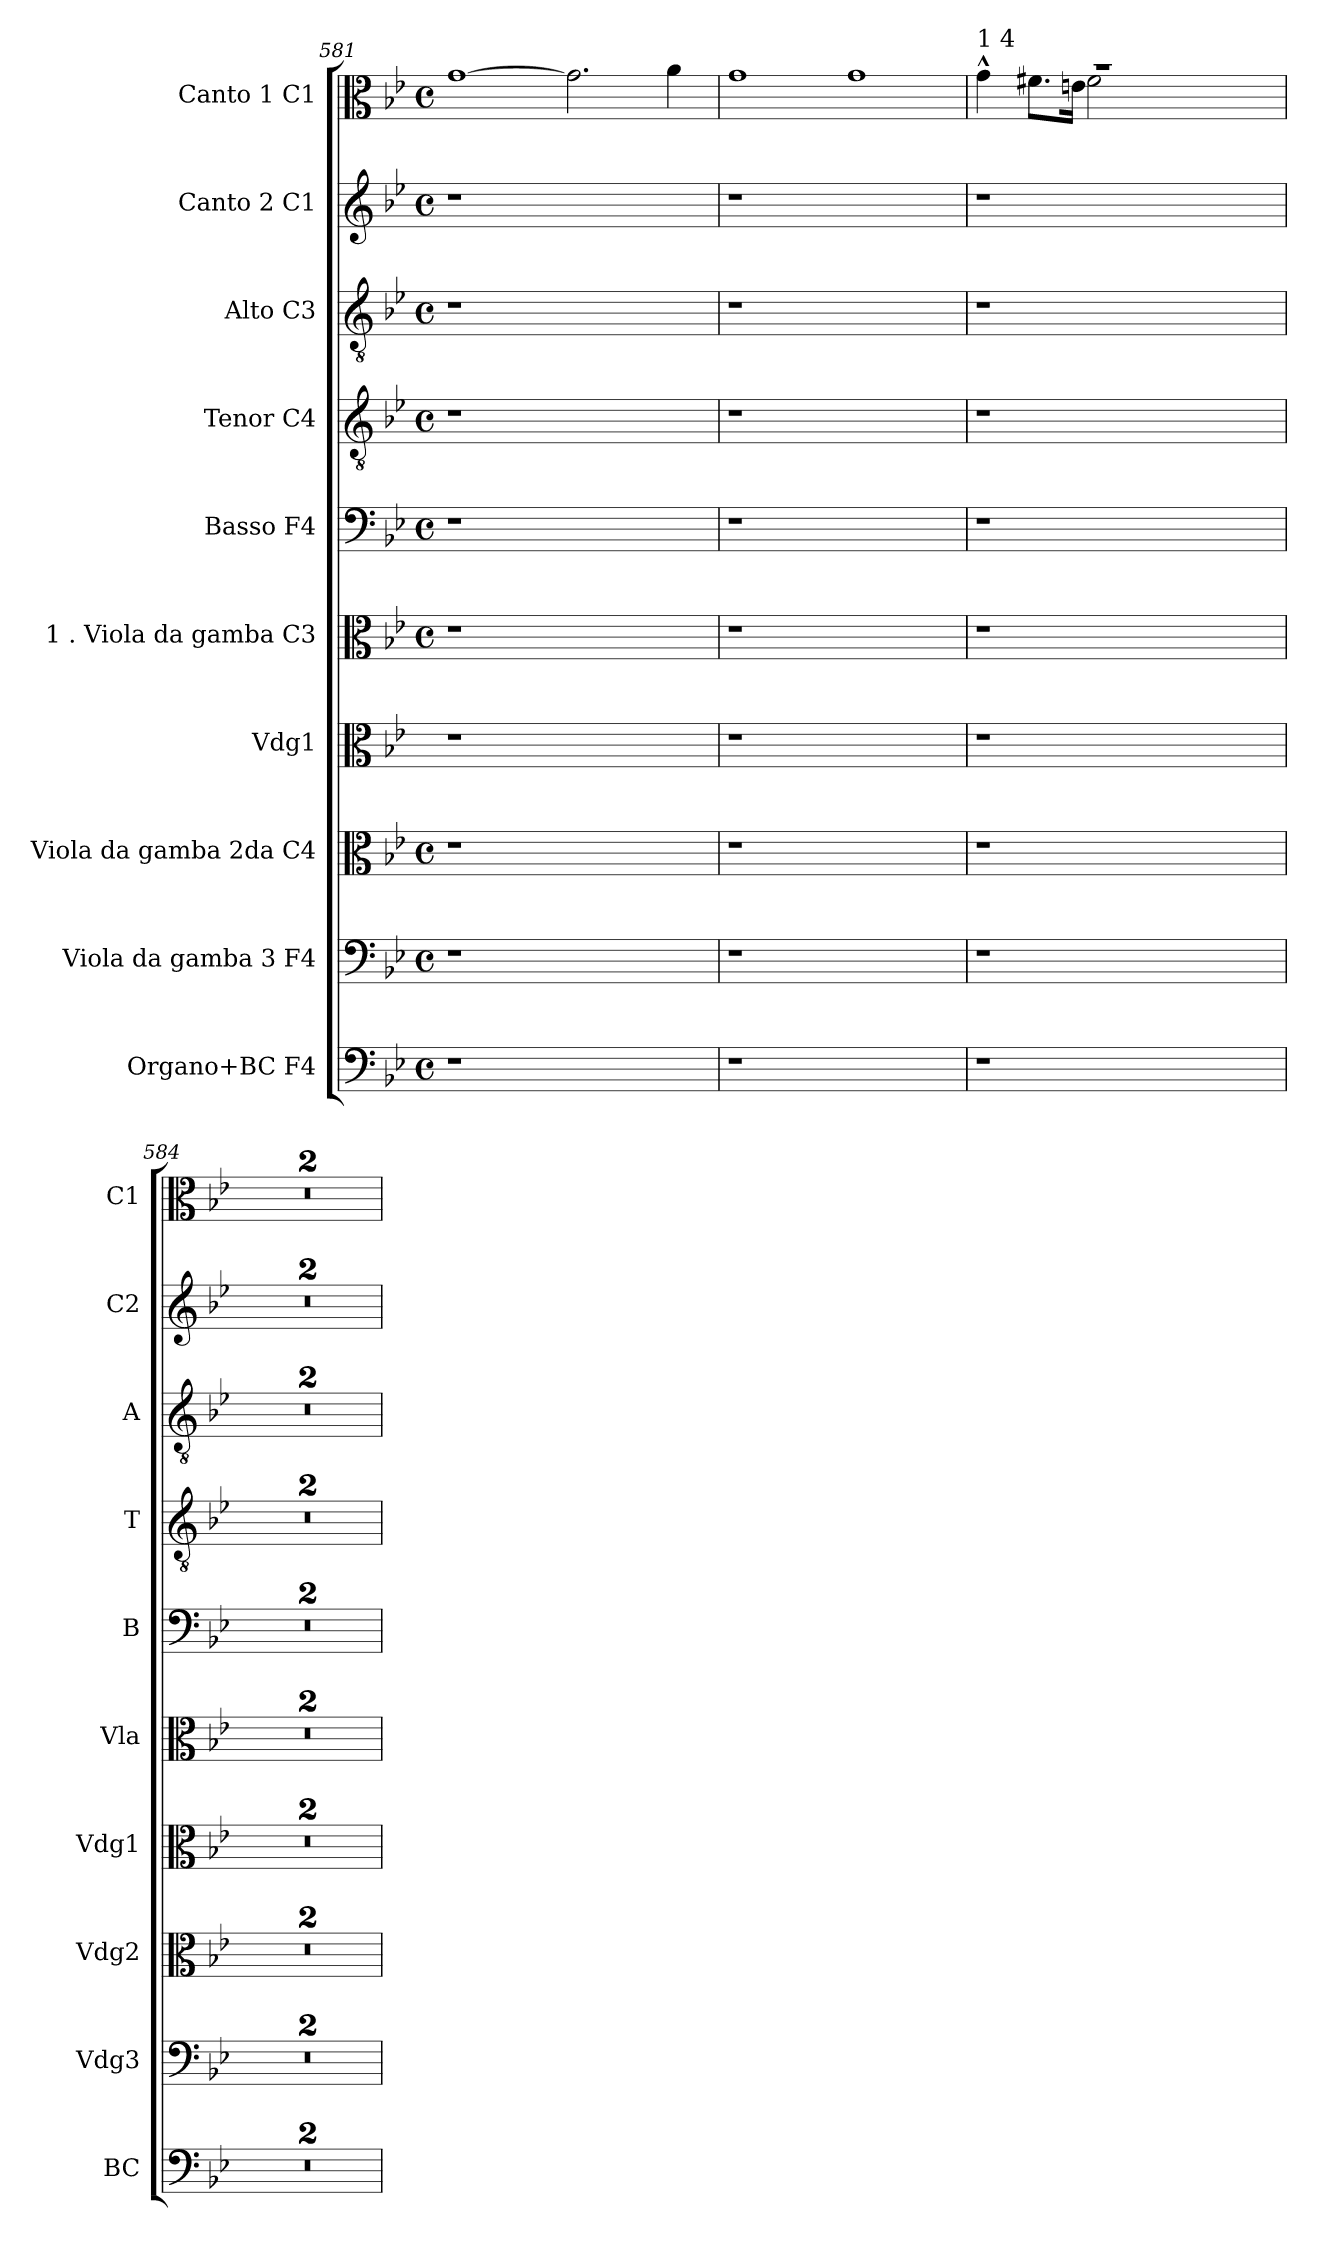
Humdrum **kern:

**kern	**kern	**kern	**kern	**kern	**kern	**kern	**kern	**kern	**kern
*part10	*part9	*part8	*part7	*part6	*part5	*part4	*part3	*part2	*part1
*staff10	*staff9	*staff8	*staff7	*staff6	*staff5	*staff4	*staff3	*staff2	*staff1
*I"Organo+BC F4	*I"Viola da gamba 3 F4	*I"Viola da gamba 2da C4	*I"Vdg1	*I"1 . Viola da gamba C3	*I"Basso F4	*I"Tenor C4	*I"Alto C3	*I"Canto 2 C1	*I"Canto 1 C1
*I'BC	*I'Vdg3	*I'Vdg2	*I'Vdg1	*I'Vla	*I'B	*I'T	*I'A	*I'C2	*I'C1
*clefF4	*clefF4	*clefC3	*clefC3	*clefC3	*clefF4	*clefGv2	*clefGv2	*clefG2	*clefC3
*k[b-e-]	*k[b-e-]	*k[b-e-]	*k[b-e-]	*k[b-e-]	*k[b-e-]	*k[b-e-]	*k[b-e-]	*k[b-e-]	*k[b-e-]
*B-:	*B-:	*B-:	*B-:	*B-:	*B-:	*B-:	*B-:	*B-:	*B-:
*M4/4	*M4/4	*M4/4	*	*M4/4	*M4/4	*M4/4	*M4/4	*M4/4	*M4/4
*met(c)	*met(c)	*met(c)	*	*met(c)	*met(c)	*met(c)	*met(c)	*met(c)	*met(c)
=581	=581	=581	=581	=581	=581	=581	=581	=581	=581
1r	1r	1r	1r	1r	1r	1r	1r	1r	[>1g
1ryy	1ryy	1ryy	1ryy	1ryy	1ryy	1ryy	1ryy	1ryy	2.g\]
.	.	.	.	.	.	.	.	.	4a\
=582	=582	=582	=582	=582	=582	=582	=582	=582	=582
1r	1r	1r	1r	1r	1r	1r	1r	1r	1g
1ryy	1ryy	1ryy	1ryy	1ryy	1ryy	1ryy	1ryy	1ryy	1g
!!LO:LB:g=z
=583	=583	=583	=583	=583	=583	=583	=583	=583	=583
*	*	*	*	*	*	*	*	*	*^
!	!	!	!	!	!	!	!	!	!LO:TX:a:t=1 4	!
1r	1r	1r	1r	1r	1r	1r	1r	1r	4g^^<\	4..ryy
.	.	.	.	.	.	.	.	.	8.f#X\L	.
.	.	.	.	.	.	.	.	.	16en\Jk	2f#\
.	.	.	.	.	.	.	.	.	1rb	.
.	.	.	.	.	.	.	.	.	.	2ryy
2ryy	2ryy	2ryy	2ryy	2ryy	2ryy	2ryy	2ryy	2ryy	.	.
.	.	.	.	.	.	.	.	.	.	16ryy
*	*	*	*	*	*	*	*	*	*v	*v
=584	=584	=584	=584	=584	=584	=584	=584	=584	=584
1r	1r	1r	1r	1r	1r	1r	1r	1r	1r
=585	=585	=585	=585	=585	=585	=585	=585	=585	=585
1r	1r	1r	1r	1r	1r	1r	1r	1r	1r
=	=	=	=	=	=	=	=	=	=
*-	*-	*-	*-	*-	*-	*-	*-	*-	*-
